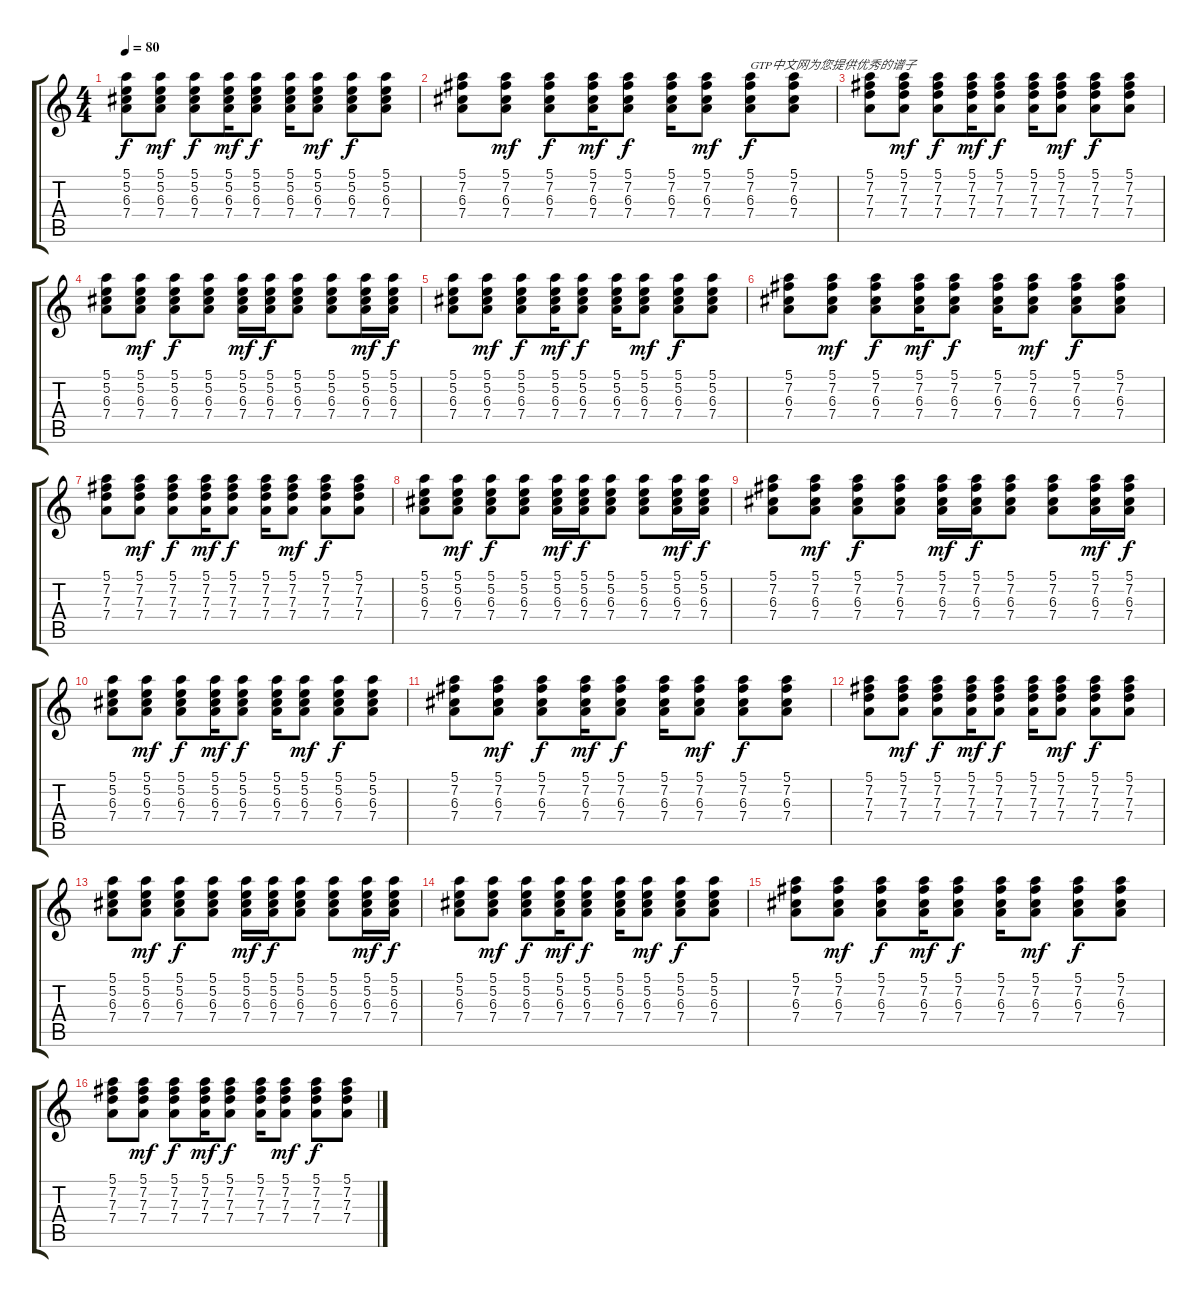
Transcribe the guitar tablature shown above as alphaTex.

\track "" {instrument acousticguitarsteel}
\staff {score tabs}
\tuning (E4 B3 G3 D3 A2 E2) {hide}
\ts (4 4)
\tempo 80
\clef g2
\ks c
(5.1 5.2 6.3 7.4).8{dy f instrument acousticguitarsteel} (5.1 5.2 6.3 7.4).8{dy mf} (5.1 5.2 6.3 7.4).8{dy f} (5.1 5.2 6.3 7.4).16{dy mf} (5.1 5.2 6.3 7.4).8{dy f} (5.1 5.2 6.3 7.4).16 (5.1 5.2 6.3 7.4).8{dy mf} (5.1 5.2 6.3 7.4).8{dy f} (5.1 5.2 6.3 7.4).8 |
(5.1 7.2 6.3 7.4).8 (5.1 7.2 6.3 7.4).8{dy mf} (5.1 7.2 6.3 7.4).8{dy f} (5.1 7.2 6.3 7.4).16{dy mf} (5.1 7.2 6.3 7.4).8{dy f} (5.1 7.2 6.3 7.4).16 (5.1 7.2 6.3 7.4).8{dy mf} (5.1 7.2 6.3 7.4).8{txt "GTP中文网为您提供优秀的谱子" dy f} (5.1 7.2 6.3 7.4).8 |
(5.1 7.2 7.3 7.4).8 (5.1 7.2 7.3 7.4).8{dy mf} (5.1 7.2 7.3 7.4).8{dy f} (5.1 7.2 7.3 7.4).16{dy mf} (5.1 7.2 7.3 7.4).8{dy f} (5.1 7.2 7.3 7.4).16 (5.1 7.2 7.3 7.4).8{dy mf} (5.1 7.2 7.3 7.4).8{dy f} (5.1 7.2 7.3 7.4).8 |
(5.1 5.2 6.3 7.4).8 (5.1 5.2 6.3 7.4).8{dy mf} (5.1 5.2 6.3 7.4).8{dy f} (5.1 5.2 6.3 7.4).8 (5.1 5.2 6.3 7.4).16{dy mf} (5.1 5.2 6.3 7.4).16{dy f} (5.1 5.2 6.3 7.4).8 (5.1 5.2 6.3 7.4).8 (5.1 5.2 6.3 7.4).16{dy mf} (5.1 5.2 6.3 7.4).16{dy f} |
(5.1 5.2 6.3 7.4).8 (5.1 5.2 6.3 7.4).8{dy mf} (5.1 5.2 6.3 7.4).8{dy f} (5.1 5.2 6.3 7.4).16{dy mf} (5.1 5.2 6.3 7.4).8{dy f} (5.1 5.2 6.3 7.4).16 (5.1 5.2 6.3 7.4).8{dy mf} (5.1 5.2 6.3 7.4).8{dy f} (5.1 5.2 6.3 7.4).8 |
(5.1 7.2 6.3 7.4).8 (5.1 7.2 6.3 7.4).8{dy mf} (5.1 7.2 6.3 7.4).8{dy f} (5.1 7.2 6.3 7.4).16{dy mf} (5.1 7.2 6.3 7.4).8{dy f} (5.1 7.2 6.3 7.4).16 (5.1 7.2 6.3 7.4).8{dy mf} (5.1 7.2 6.3 7.4).8{dy f} (5.1 7.2 6.3 7.4).8 |
(5.1 7.2 7.3 7.4).8 (5.1 7.2 7.3 7.4).8{dy mf} (5.1 7.2 7.3 7.4).8{dy f} (5.1 7.2 7.3 7.4).16{dy mf} (5.1 7.2 7.3 7.4).8{dy f} (5.1 7.2 7.3 7.4).16 (5.1 7.2 7.3 7.4).8{dy mf} (5.1 7.2 7.3 7.4).8{dy f} (5.1 7.2 7.3 7.4).8 |
(5.1 5.2 6.3 7.4).8 (5.1 5.2 6.3 7.4).8{dy mf} (5.1 5.2 6.3 7.4).8{dy f} (5.1 5.2 6.3 7.4).8 (5.1 5.2 6.3 7.4).16{dy mf} (5.1 5.2 6.3 7.4).16{dy f} (5.1 5.2 6.3 7.4).8 (5.1 5.2 6.3 7.4).8 (5.1 5.2 6.3 7.4).16{dy mf} (5.1 5.2 6.3 7.4).16{dy f} |
(5.1 7.2 6.3 7.4).8 (5.1 7.2 6.3 7.4).8{dy mf} (5.1 7.2 6.3 7.4).8{dy f} (5.1 7.2 6.3 7.4).8 (5.1 7.2 6.3 7.4).16{dy mf} (5.1 7.2 6.3 7.4).16{dy f} (5.1 7.2 6.3 7.4).8 (5.1 7.2 6.3 7.4).8 (5.1 7.2 6.3 7.4).16{dy mf} (5.1 7.2 6.3 7.4).16{dy f} |
(5.1 5.2 6.3 7.4).8 (5.1 5.2 6.3 7.4).8{dy mf} (5.1 5.2 6.3 7.4).8{dy f} (5.1 5.2 6.3 7.4).16{dy mf} (5.1 5.2 6.3 7.4).8{dy f} (5.1 5.2 6.3 7.4).16 (5.1 5.2 6.3 7.4).8{dy mf} (5.1 5.2 6.3 7.4).8{dy f} (5.1 5.2 6.3 7.4).8 |
(5.1 7.2 6.3 7.4).8 (5.1 7.2 6.3 7.4).8{dy mf} (5.1 7.2 6.3 7.4).8{dy f} (5.1 7.2 6.3 7.4).16{dy mf} (5.1 7.2 6.3 7.4).8{dy f} (5.1 7.2 6.3 7.4).16 (5.1 7.2 6.3 7.4).8{dy mf} (5.1 7.2 6.3 7.4).8{dy f} (5.1 7.2 6.3 7.4).8 |
(5.1 7.2 7.3 7.4).8 (5.1 7.2 7.3 7.4).8{dy mf} (5.1 7.2 7.3 7.4).8{dy f} (5.1 7.2 7.3 7.4).16{dy mf} (5.1 7.2 7.3 7.4).8{dy f} (5.1 7.2 7.3 7.4).16 (5.1 7.2 7.3 7.4).8{dy mf} (5.1 7.2 7.3 7.4).8{dy f} (5.1 7.2 7.3 7.4).8 |
(5.1 5.2 6.3 7.4).8 (5.1 5.2 6.3 7.4).8{dy mf} (5.1 5.2 6.3 7.4).8{dy f} (5.1 5.2 6.3 7.4).8 (5.1 5.2 6.3 7.4).16{dy mf} (5.1 5.2 6.3 7.4).16{dy f} (5.1 5.2 6.3 7.4).8 (5.1 5.2 6.3 7.4).8 (5.1 5.2 6.3 7.4).16{dy mf} (5.1 5.2 6.3 7.4).16{dy f} |
(5.1 5.2 6.3 7.4).8 (5.1 5.2 6.3 7.4).8{dy mf} (5.1 5.2 6.3 7.4).8{dy f} (5.1 5.2 6.3 7.4).16{dy mf} (5.1 5.2 6.3 7.4).8{dy f} (5.1 5.2 6.3 7.4).16 (5.1 5.2 6.3 7.4).8{dy mf} (5.1 5.2 6.3 7.4).8{dy f} (5.1 5.2 6.3 7.4).8 |
(5.1 7.2 6.3 7.4).8 (5.1 7.2 6.3 7.4).8{dy mf} (5.1 7.2 6.3 7.4).8{dy f} (5.1 7.2 6.3 7.4).16{dy mf} (5.1 7.2 6.3 7.4).8{dy f} (5.1 7.2 6.3 7.4).16 (5.1 7.2 6.3 7.4).8{dy mf} (5.1 7.2 6.3 7.4).8{dy f} (5.1 7.2 6.3 7.4).8 |
(5.1 7.2 7.3 7.4).8 (5.1 7.2 7.3 7.4).8{dy mf} (5.1 7.2 7.3 7.4).8{dy f} (5.1 7.2 7.3 7.4).16{dy mf} (5.1 7.2 7.3 7.4).8{dy f} (5.1 7.2 7.3 7.4).16 (5.1 7.2 7.3 7.4).8{dy mf} (5.1 7.2 7.3 7.4).8{dy f} (5.1 7.2 7.3 7.4).8
